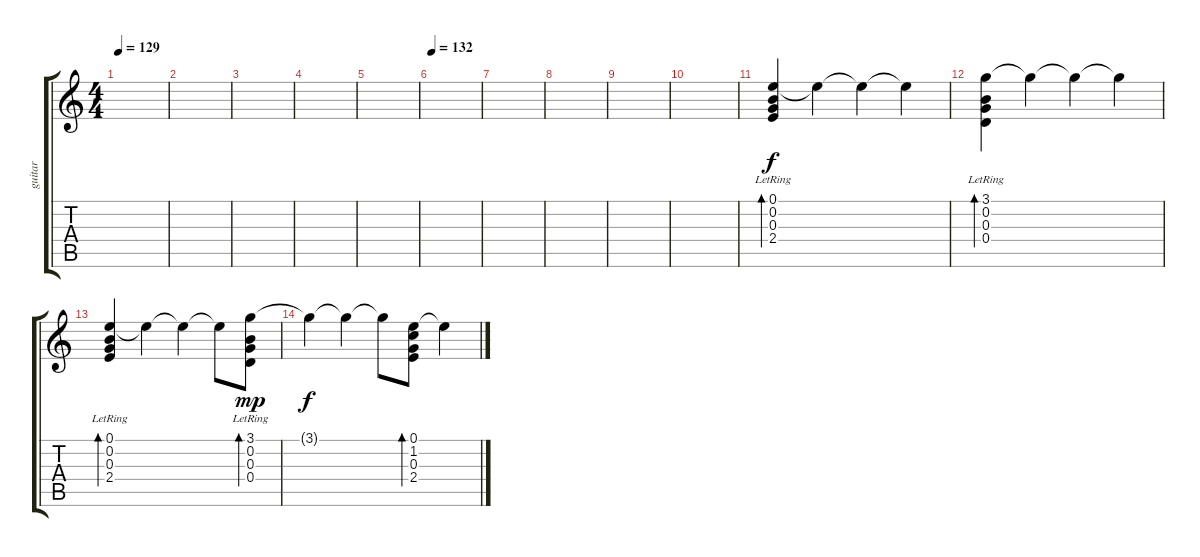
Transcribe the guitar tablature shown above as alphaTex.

\track ("guitar" "guitar") {instrument acousticguitarsteel}
\staff {score tabs}
\tuning (E4 B3 G3 D3 A2 E2) {hide}
\ts (4 4)
\tempo 129
\tempo 120
\tempo 129
\clef g2
\ks c
|
|
|
|
|
\tempo 132
|
|
|
|
|
(0.1{lr} 0.2{lr} 0.3{lr} 2.4).4{bd 480} 0.1{t}.4 0.1{t}.4 0.1{t}.4 |
(3.1{lr} 0.2{lr} 0.3{lr} 0.4{lr}).4{bd 480} 3.1{t}.4 3.1{t}.4 3.1{t}.4 |
(0.1{lr} 0.2{lr} 0.3{lr} 2.4).4{bd 480} 0.1{t}.4 0.1{t}.4 0.1{t}.8 (3.1{lr} 0.2{lr} 0.3{lr} 0.4{lr}).8{bd 480 dy mp} |
3.1{t}.4{dy f} 3.1{t}.4 3.1{t}.8 (0.1 1.2 0.3 2.4).8{bd 60} 0.1{t}.4
